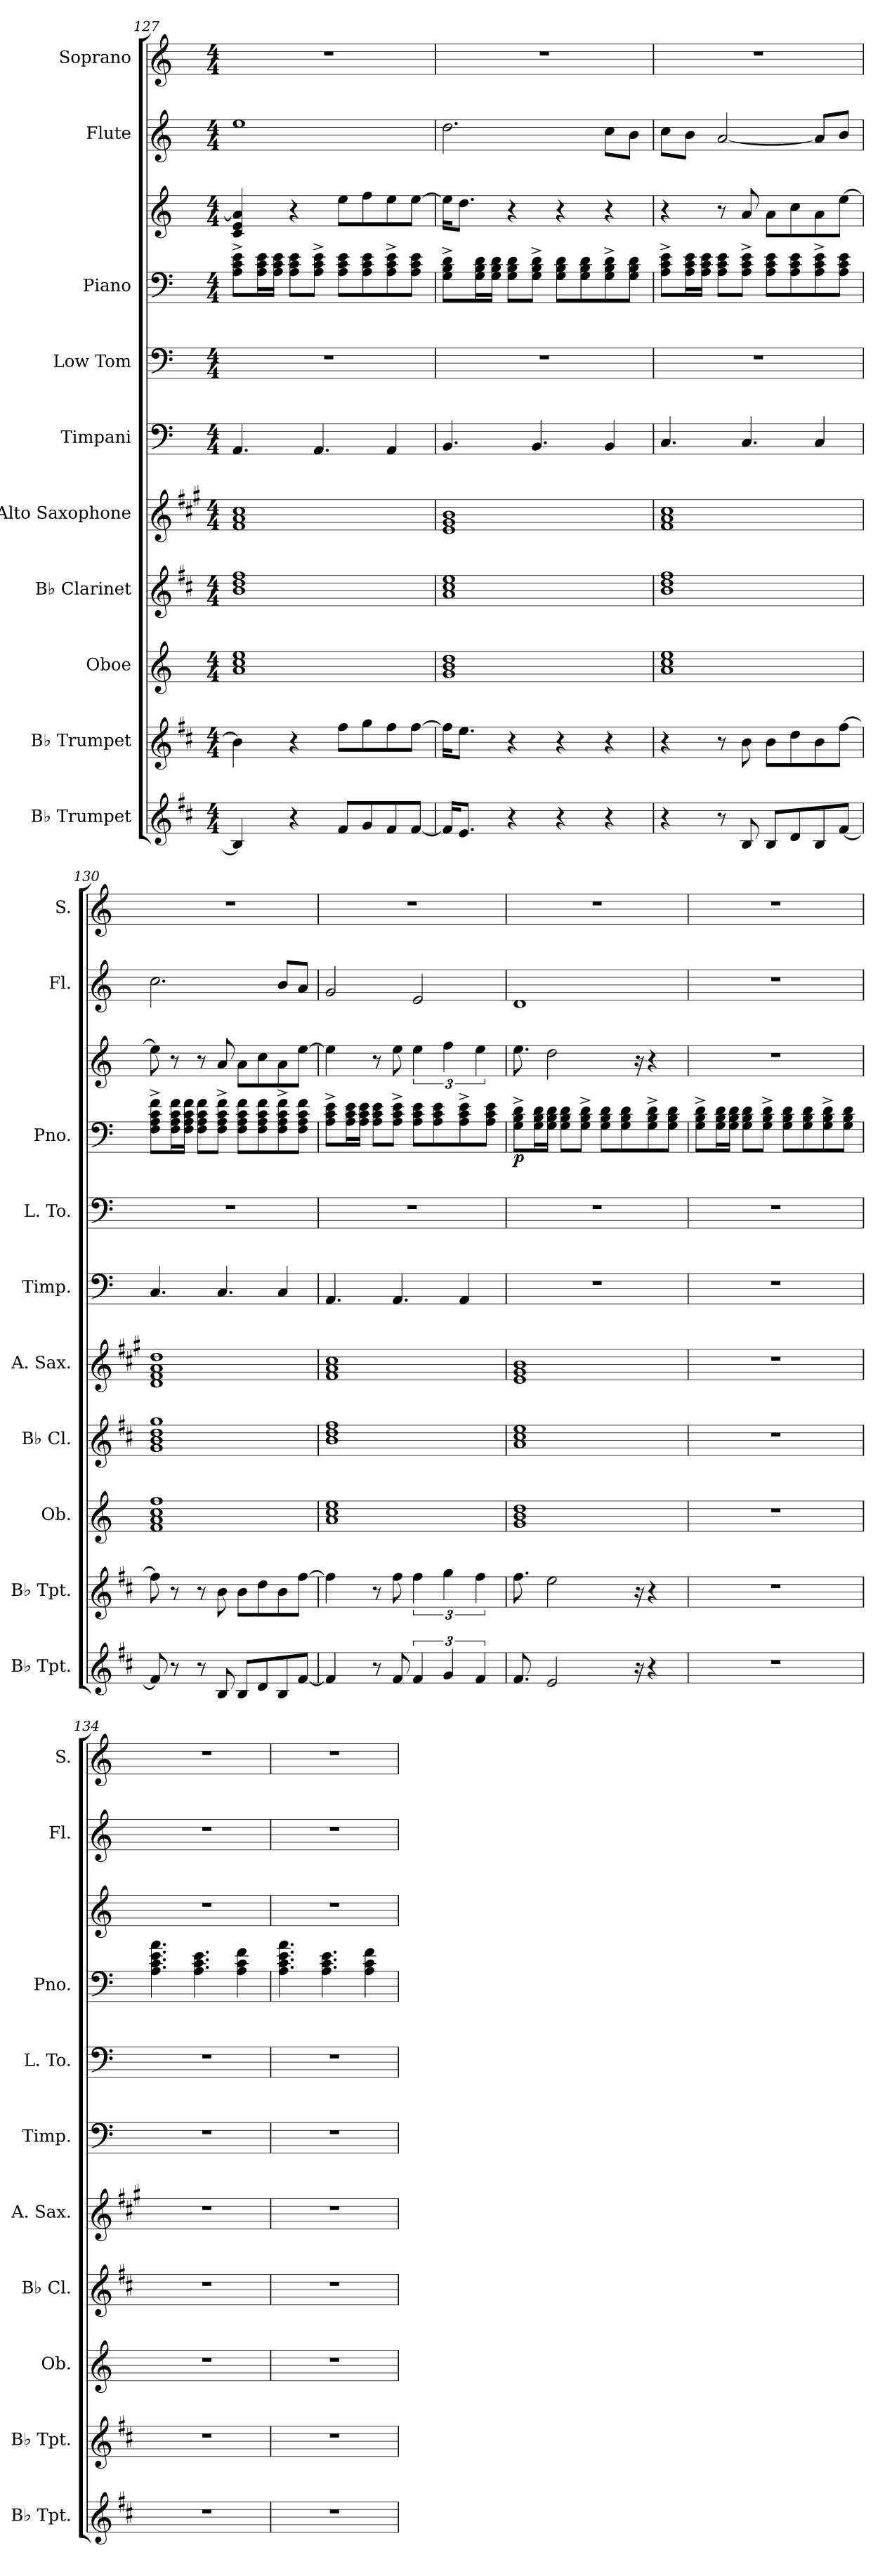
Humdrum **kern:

**kern	**kern	**kern	**kern	**kern	**kern	**kern	**kern	**kern	**dynam	**kern	**kern
*part10	*part9	*part8	*part7	*part6	*part5	*part4	*part3	*part3	*part3	*part2	*part1
*staff11	*staff10	*staff9	*staff8	*staff7	*staff6	*staff5	*staff4	*staff3	*staff3/4	*staff2	*staff1
*I"B♭ Trumpet	*I"B♭ Trumpet	*I"Oboe	*I"B♭ Clarinet	*I"Alto Saxophone	*I"Timpani	*I"Low Tom	*I"Piano	*	*	*I"Flute	*I"Soprano
*I'B♭ Tpt.	*I'B♭ Tpt.	*I'Ob.	*I'B♭ Cl.	*I'A. Sax.	*I'Timp.	*I'L. To.	*I'Pno.	*	*	*I'Fl.	*I'S.
*clefG2	*clefG2	*clefG2	*clefG2	*clefG2	*clefF4	*clefF4	*clefF4	*clefG2	*	*clefG2	*clefG2
*ITrd1c2	*ITrd1c2	*	*ITrd1c2	*ITrd5c9	*	*	*	*	*	*	*
*k[]	*k[]	*k[]	*k[]	*k[]	*k[]	*k[]	*k[]	*k[]	*	*k[]	*k[]
*M4/4	*M4/4	*M4/4	*M4/4	*M4/4	*M4/4	*M4/4	*M4/4	*M4/4	*	*M4/4	*M4/4
=127	=127	=127	=127	=127	=127	=127	=127	=127	=127	=127	=127
4A/]	4a\]	1a 1cc 1ee	1a 1cc 1ee	1A 1c 1e	4.AA/	1r	8A\^ 8c\^ 8e\^L	4c/ 4e/ 4a/]	.	1ee	1r
.	.	.	.	.	.	.	16A\ 16c\ 16e\L	.	.	.	.
.	.	.	.	.	.	.	16A\ 16c\ 16e\JJ	.	.	.	.
4r	4r	.	.	.	.	.	8A\ 8c\ 8e\L	4r	.	.	.
.	.	.	.	.	4.AA/	.	8A\^ 8c\^ 8e\^J	.	.	.	.
8e/L	8ee\L	.	.	.	.	.	8A\ 8c\ 8e\L	8ee\L	.	.	.
8f/	8ff\	.	.	.	.	.	8A\ 8c\ 8e\	8ff\	.	.	.
8e/	8ee\	.	.	.	4AA/	.	8A\^ 8c\^ 8e\^	8ee\	.	.	.
[8e/J	[8ee\J	.	.	.	.	.	8A\ 8c\ 8e\J	[8ee\J	.	.	.
=128	=128	=128	=128	=128	=128	=128	=128	=128	=128	=128	=128
16e/KL]	16ee\KL]	1g 1b 1dd	1g 1b 1dd	1G 1B 1d	4.BB/	1r	8G\^ 8B\^ 8d\^L	16ee\KL]	.	2.dd\	1r
8.d/J	8.dd\J	.	.	.	.	.	.	8.dd\J	.	.	.
.	.	.	.	.	.	.	16G\ 16B\ 16d\L	.	.	.	.
.	.	.	.	.	.	.	16G\ 16B\ 16d\JJ	.	.	.	.
4r	4r	.	.	.	.	.	8G\ 8B\ 8d\L	4r	.	.	.
.	.	.	.	.	4.BB/	.	8G\^ 8B\^ 8d\^J	.	.	.	.
4r	4r	.	.	.	.	.	8G\ 8B\ 8d\L	4r	.	.	.
.	.	.	.	.	.	.	8G\ 8B\ 8d\	.	.	.	.
4r	4r	.	.	.	4BB/	.	8G\^ 8B\^ 8d\^	4r	.	8cc\L	.
.	.	.	.	.	.	.	8G\ 8B\ 8d\J	.	.	8b\J	.
!!LO:PB:g=z
=129	=129	=129	=129	=129	=129	=129	=129	=129	=129	=129	=129
4r	4r	1a 1cc 1ee	1a 1cc 1ee	1A 1c 1e	4.C/	1r	8A\^ 8c\^ 8e\^L	4r	.	8cc\L	1r
.	.	.	.	.	.	.	16A\ 16c\ 16e\L	.	.	8b\J	.
.	.	.	.	.	.	.	16A\ 16c\ 16e\JJ	.	.	.	.
8r	8r	.	.	.	.	.	8A\ 8c\ 8e\L	8r	.	[2a/	.
8A/	8a\	.	.	.	4.C/	.	8A\^ 8c\^ 8e\^J	8a/	.	.	.
8A/L	8a\L	.	.	.	.	.	8A\ 8c\ 8e\L	8a\L	.	.	.
8c/	8cc\	.	.	.	.	.	8A\ 8c\ 8e\	8cc\	.	.	.
8A/	8a\	.	.	.	4C/	.	8A\^ 8c\^ 8e\^	8a\	.	8a/L]	.
[8e/J	[8ee\J	.	.	.	.	.	8A\ 8c\ 8e\J	[8ee\J	.	8b/J	.
=130	=130	=130	=130	=130	=130	=130	=130	=130	=130	=130	=130
8e/]	8ee\]	1f 1a 1cc 1ff	1f 1a 1cc 1ff	1F 1A 1c 1f	4.C/	1r	8F\^ 8A\^ 8c\^ 8f\^L	8ee\]	.	2.cc\	1r
8r	8r	.	.	.	.	.	16F\ 16A\ 16c\ 16f\L	8r	.	.	.
.	.	.	.	.	.	.	16F\ 16A\ 16c\ 16f\JJ	.	.	.	.
8r	8r	.	.	.	.	.	8F\ 8A\ 8c\ 8f\L	8r	.	.	.
8A/	8a\	.	.	.	4.C/	.	8F\^ 8A\^ 8c\^ 8f\^J	8a/	.	.	.
8A/L	8a\L	.	.	.	.	.	8F\ 8A\ 8c\ 8f\L	8a\L	.	.	.
8c/	8cc\	.	.	.	.	.	8F\ 8A\ 8c\ 8f\	8cc\	.	.	.
8A/	8a\	.	.	.	4C/	.	8F\^ 8A\^ 8c\^ 8f\^	8a\	.	8b/L	.
[8e/J	[8ee\J	.	.	.	.	.	8F\ 8A\ 8c\ 8f\J	[8ee\J	.	8a/J	.
=131	=131	=131	=131	=131	=131	=131	=131	=131	=131	=131	=131
4e/]	4ee\]	1a 1cc 1ee	1a 1cc 1ee	1A 1c 1e	4.AA/	1r	8A\^ 8c\^ 8e\^L	4ee\]	.	2g/	1r
.	.	.	.	.	.	.	16A\ 16c\ 16e\L	.	.	.	.
.	.	.	.	.	.	.	16A\ 16c\ 16e\JJ	.	.	.	.
8r	8r	.	.	.	.	.	8A\ 8c\ 8e\L	8r	.	.	.
8e/	8ee\	.	.	.	4.AA/	.	8A\^ 8c\^ 8e\^J	8ee\	.	.	.
6e/	6ee\	.	.	.	.	.	8A\ 8c\ 8e\L	6ee\	.	2e/	.
.	.	.	.	.	.	.	8A\ 8c\ 8e\	.	.	.	.
6f/	6ff\	.	.	.	.	.	.	6ff\	.	.	.
.	.	.	.	.	4AA/	.	8A\^ 8c\^ 8e\^	.	.	.	.
6e/	6ee\	.	.	.	.	.	.	6ee\	.	.	.
.	.	.	.	.	.	.	8A\ 8c\ 8e\J	.	.	.	.
!!LO:PB:g=z
=132	=132	=132	=132	=132	=132	=132	=132	=132	=132	=132	=132
!	!	!	!	!	!	!	!	!	!LO:DY:b=2	!	!
8.e/	8.ee\	1g 1b 1dd	1g 1b 1dd	1G 1B 1d	1r	1r	8G\^ 8B\^ 8d\^L	8.ee\	p	1d	1r
.	.	.	.	.	.	.	16G\ 16B\ 16d\L	.	.	.	.
2d/	2dd\	.	.	.	.	.	16G\ 16B\ 16d\JJ	2dd\	.	.	.
.	.	.	.	.	.	.	8G\ 8B\ 8d\L	.	.	.	.
.	.	.	.	.	.	.	8G\^ 8B\^ 8d\^J	.	.	.	.
.	.	.	.	.	.	.	8G\ 8B\ 8d\L	.	.	.	.
.	.	.	.	.	.	.	8G\ 8B\ 8d\	.	.	.	.
16r	16r	.	.	.	.	.	.	16r	.	.	.
4r	4r	.	.	.	.	.	8G\^ 8B\^ 8d\^	4r	.	.	.
.	.	.	.	.	.	.	8G\ 8B\ 8d\J	.	.	.	.
=133	=133	=133	=133	=133	=133	=133	=133	=133	=133	=133	=133
1r	1r	1r	1r	1r	1r	1r	8G\^ 8B\^ 8d\^L	1r	.	1r	1r
.	.	.	.	.	.	.	16G\ 16B\ 16d\L	.	.	.	.
.	.	.	.	.	.	.	16G\ 16B\ 16d\JJ	.	.	.	.
.	.	.	.	.	.	.	8G\ 8B\ 8d\L	.	.	.	.
.	.	.	.	.	.	.	8G\^ 8B\^ 8d\^J	.	.	.	.
.	.	.	.	.	.	.	8G\ 8B\ 8d\L	.	.	.	.
.	.	.	.	.	.	.	8G\ 8B\ 8d\	.	.	.	.
.	.	.	.	.	.	.	8G\^ 8B\^ 8d\^	.	.	.	.
.	.	.	.	.	.	.	8G\ 8B\ 8d\J	.	.	.	.
=134	=134	=134	=134	=134	=134	=134	=134	=134	=134	=134	=134
1r	1r	1r	1r	1r	1r	1r	4.A\ 4.c\ 4.e\ 4.a\	1r	.	1r	1r
.	.	.	.	.	.	.	4.A\ 4.c\ 4.e\	.	.	.	.
.	.	.	.	.	.	.	4A\ 4c\ 4f\	.	.	.	.
=135	=135	=135	=135	=135	=135	=135	=135	=135	=135	=135	=135
1r	1r	1r	1r	1r	1r	1r	4.A\ 4.c\ 4.e\ 4.a\	1r	.	1r	1r
.	.	.	.	.	.	.	4.A\ 4.c\ 4.e\	.	.	.	.
.	.	.	.	.	.	.	4A\ 4c\ 4f\	.	.	.	.
=	=	=	=	=	=	=	=	=	=	=	=
*-	*-	*-	*-	*-	*-	*-	*-	*-	*-	*-	*-
